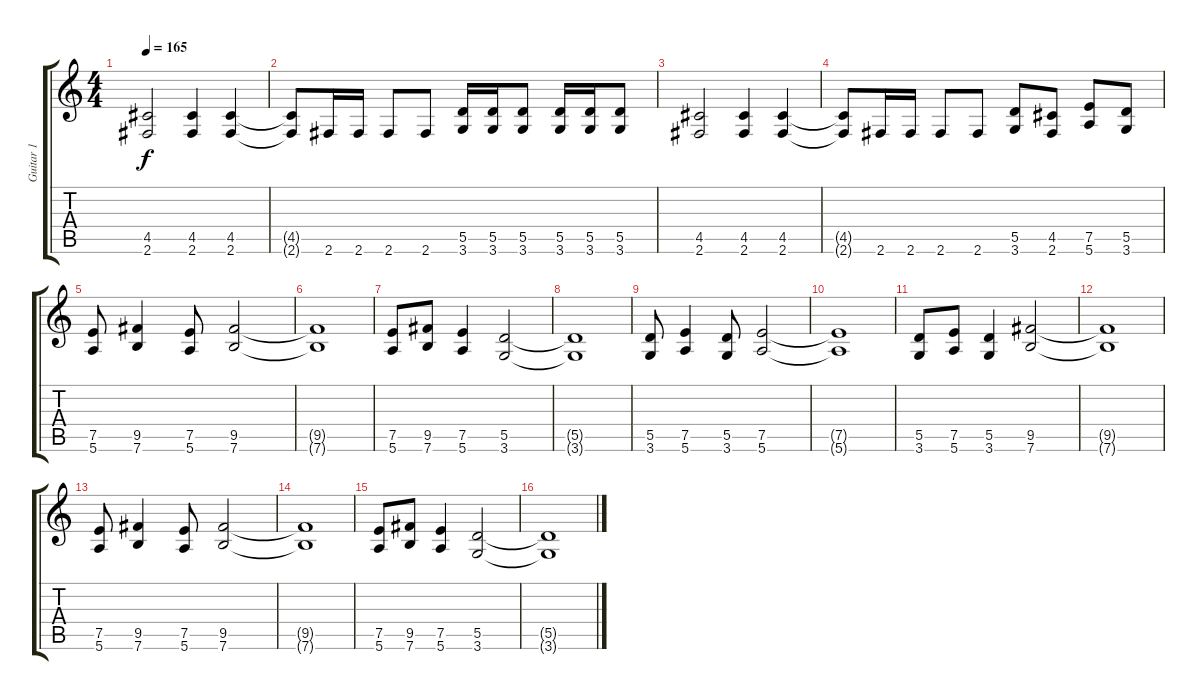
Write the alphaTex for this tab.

\track ("Guitar 1" "Guitar 1") {instrument distortionguitar}
\staff {score tabs}
\tuning (E4 B3 G3 D3 A2 E2) {hide}
\ts (4 4)
\tempo 165
\clef g2
\ks c
(4.5 2.6).2{dy f} (4.5 2.6).4 (4.5 2.6).4 |
(4.5{t} 2.6{t}).8 2.6.16 2.6.16 2.6.8 2.6.8 (5.5 3.6).16 (5.5 3.6).16 (5.5 3.6).8 (5.5 3.6).16 (5.5 3.6).16 (5.5 3.6).8 |
(4.5 2.6).2 (4.5 2.6).4 (4.5 2.6).4 |
(4.5{t} 2.6{t}).8 2.6.16 2.6.16 2.6.8 2.6.8 (5.5 3.6).8 (4.5 2.6).8 (7.5 5.6).8 (5.5 3.6).8 |
(7.5 5.6).8 (9.5 7.6).4 (7.5 5.6).8 (9.5 7.6).2 |
(9.5{t} 7.6{t}).1 |
(7.5 5.6).8 (9.5 7.6).8 (7.5 5.6).4 (5.5 3.6).2 |
(5.5{t} 3.6{t}).1 |
(5.5 3.6).8 (7.5 5.6).4 (5.5 3.6).8 (7.5 5.6).2 |
(7.5{t} 5.6{t}).1 |
(5.5 3.6).8 (7.5 5.6).8 (5.5 3.6).4 (9.5 7.6).2 |
(9.5{t} 7.6{t}).1 |
(7.5 5.6).8 (9.5 7.6).4 (7.5 5.6).8 (9.5 7.6).2 |
(9.5{t} 7.6{t}).1 |
(7.5 5.6).8 (9.5 7.6).8 (7.5 5.6).4 (5.5 3.6).2 |
(5.5{t} 3.6{t}).1
